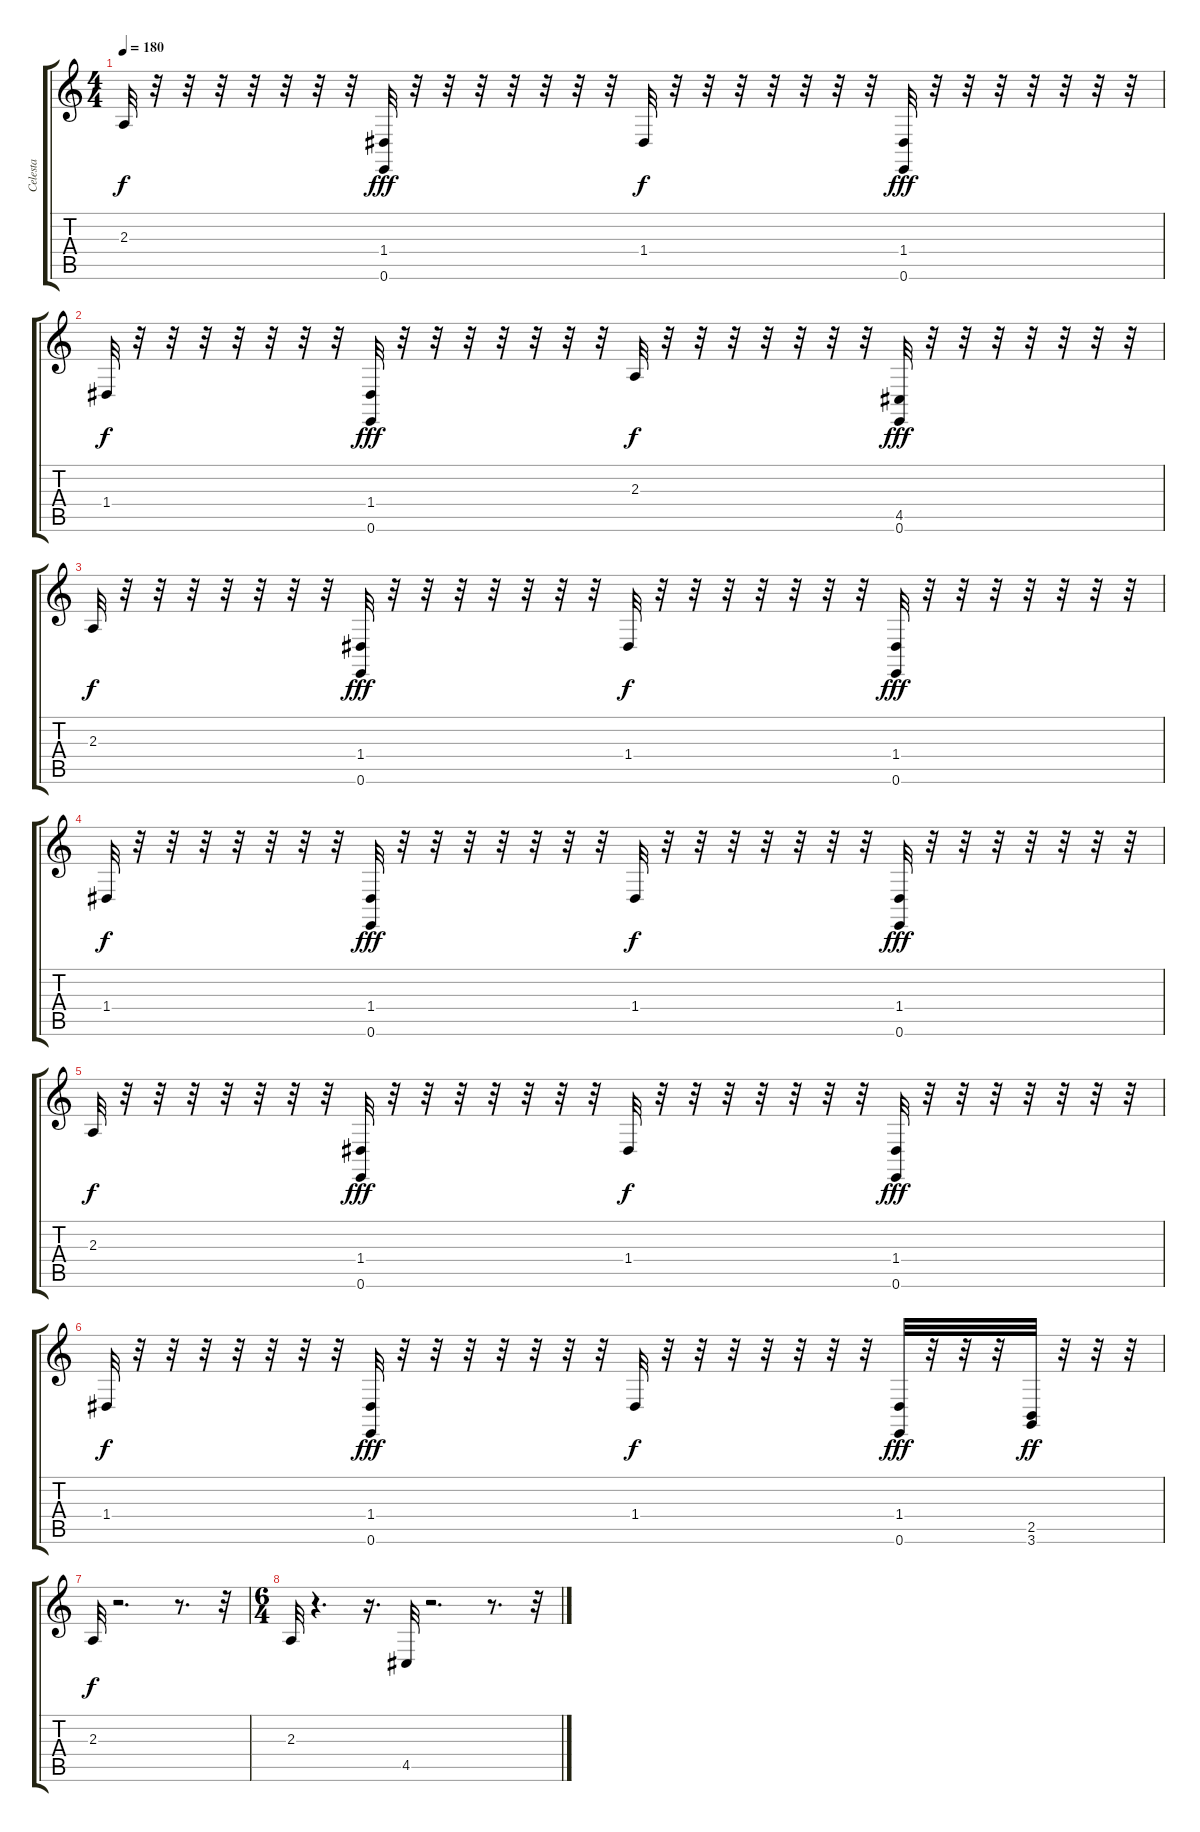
\track ("Celesta" "Celesta") {instrument celesta}
\staff {score tabs}
\tuning (E4 B3 G3 D3 A2 E2) {hide}
\ts (4 4)
\tempo 180
\clef g2
\ks c
2.3.32{dy f} r.32 r.32 r.32 r.32 r.32 r.32 r.32 (1.4 0.6).32{dy fff} r.32 r.32 r.32 r.32 r.32 r.32 r.32 1.4.32{dy f} r.32 r.32 r.32 r.32 r.32 r.32 r.32 (1.4 0.6).32{dy fff} r.32 r.32 r.32 r.32 r.32 r.32 r.32 |
1.4.32{dy f} r.32 r.32 r.32 r.32 r.32 r.32 r.32 (1.4 0.6).32{dy fff} r.32 r.32 r.32 r.32 r.32 r.32 r.32 2.3.32{dy f} r.32 r.32 r.32 r.32 r.32 r.32 r.32 (4.5 0.6).32{dy fff} r.32 r.32 r.32 r.32 r.32 r.32 r.32 |
2.3.32{dy f} r.32 r.32 r.32 r.32 r.32 r.32 r.32 (1.4 0.6).32{dy fff} r.32 r.32 r.32 r.32 r.32 r.32 r.32 1.4.32{dy f} r.32 r.32 r.32 r.32 r.32 r.32 r.32 (1.4 0.6).32{dy fff} r.32 r.32 r.32 r.32 r.32 r.32 r.32 |
1.4.32{dy f} r.32 r.32 r.32 r.32 r.32 r.32 r.32 (1.4 0.6).32{dy fff} r.32 r.32 r.32 r.32 r.32 r.32 r.32 1.4.32{dy f} r.32 r.32 r.32 r.32 r.32 r.32 r.32 (1.4 0.6).32{dy fff} r.32 r.32 r.32 r.32 r.32 r.32 r.32 |
2.3.32{dy f} r.32 r.32 r.32 r.32 r.32 r.32 r.32 (1.4 0.6).32{dy fff} r.32 r.32 r.32 r.32 r.32 r.32 r.32 1.4.32{dy f} r.32 r.32 r.32 r.32 r.32 r.32 r.32 (1.4 0.6).32{dy fff} r.32 r.32 r.32 r.32 r.32 r.32 r.32 |
1.4.32{dy f} r.32 r.32 r.32 r.32 r.32 r.32 r.32 (1.4 0.6).32{dy fff} r.32 r.32 r.32 r.32 r.32 r.32 r.32 1.4.32{dy f} r.32 r.32 r.32 r.32 r.32 r.32 r.32 (1.4 0.6).32{dy fff} r.32 r.32 r.32 (2.5 3.6).32{dy ff} r.32 r.32 r.32 |
2.3.32{dy f} r.2{d} r.8{d} r.32 |
\ts (6 4)
2.3.32 r.4{d} r.16{d} 4.5.32 r.2{d} r.8{d} r.32
